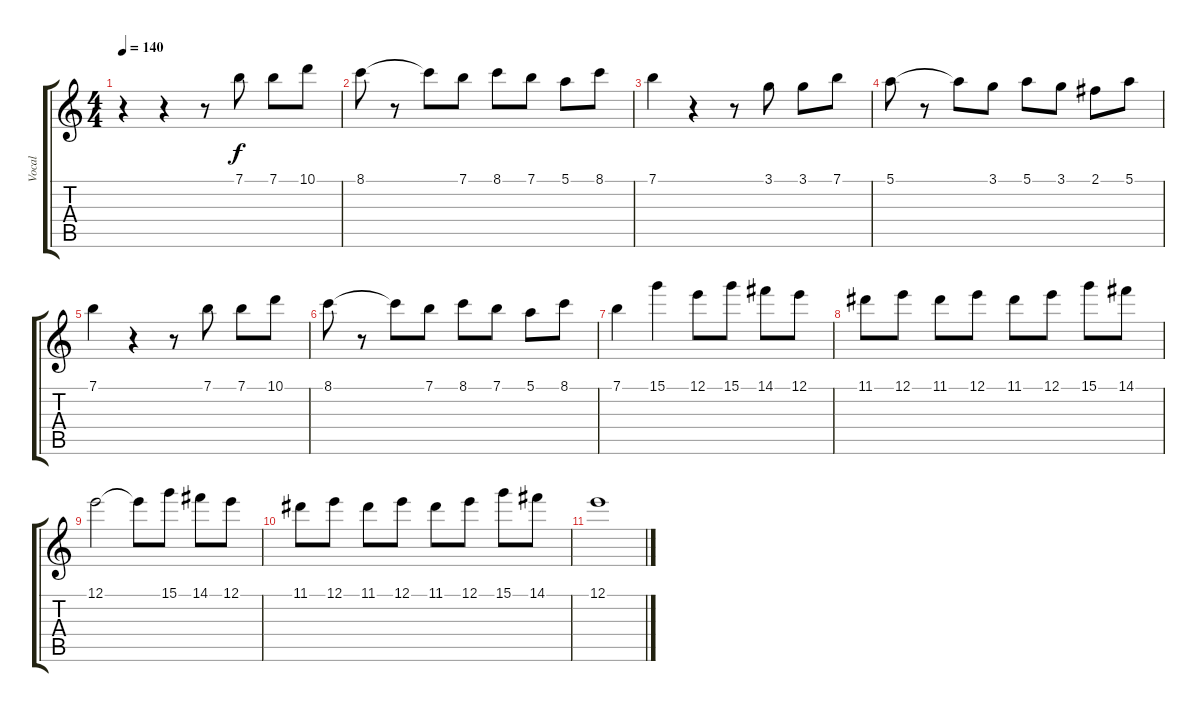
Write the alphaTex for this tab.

\track ("Vocal" "Vocal") {instrument acousticguitarnylon}
\staff {score tabs}
\tuning (E4 B3 G3 D3 A2 E2) {hide}
\ts (4 4)
\tempo 140
\clef g2
\ks c
r.4{dy f} r.4 r.8 7.1.8 7.1.8 10.1.8 |
8.1.8 r.8 8.1{t}.8 7.1.8 8.1.8 7.1.8 5.1.8 8.1.8 |
7.1.4 r.4 r.8 3.1.8 3.1.8 7.1.8 |
5.1.8 r.8 5.1{t}.8 3.1.8 5.1.8 3.1.8 2.1.8 5.1.8 |
7.1.4 r.4 r.8 7.1.8 7.1.8 10.1.8 |
8.1.8 r.8 8.1{t}.8 7.1.8 8.1.8 7.1.8 5.1.8 8.1.8 |
7.1.4 15.1.4 12.1.8 15.1.8 14.1.8 12.1.8 |
11.1.8 12.1.8 11.1.8 12.1.8 11.1.8 12.1.8 15.1.8 14.1.8 |
12.1.2 12.1{t}.8 15.1.8 14.1.8 12.1.8 |
11.1.8 12.1.8 11.1.8 12.1.8 11.1.8 12.1.8 15.1.8 14.1.8 |
12.1.1
